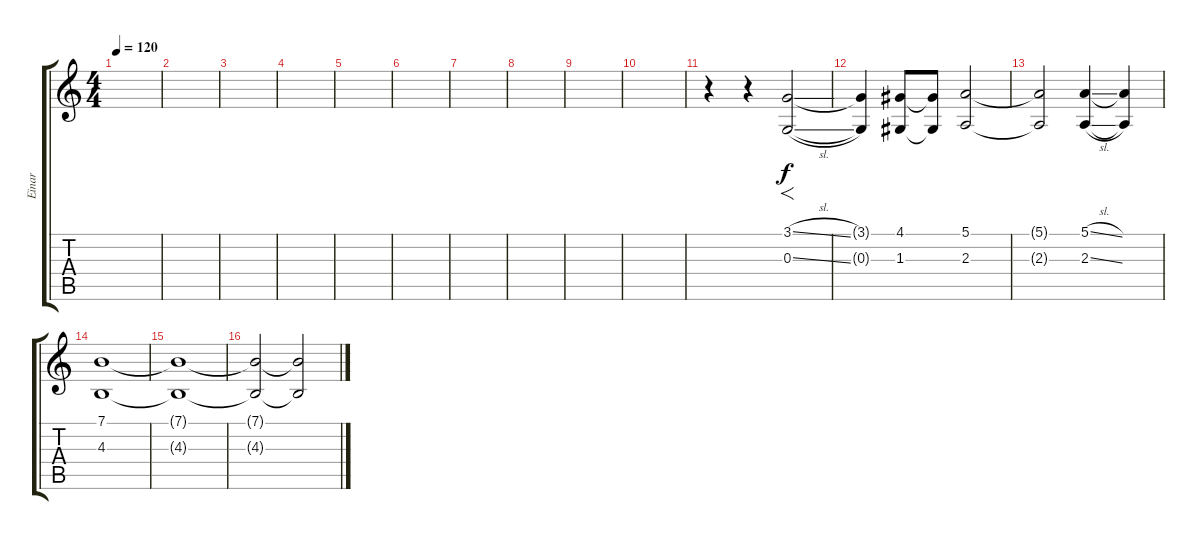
\track ("Einar" "Einar") {instrument stringensemble1}
\staff {score tabs}
\tuning (E4 B3 G3 D3 A2 E2) {hide}
\ts (4 4)
\tempo 120
\clef g2
\ks c
|
|
|
|
|
|
|
|
|
|
r.4 r.4 (3.1{sl} 0.3{sl}).2{f} |
(3.1{t} 0.3{t}).4 (4.1 1.3).8 (4.1{t} 1.3{t}).8 (5.1 2.3).2 |
(5.1{t} 2.3{t}).2 (5.1{sl} 2.3{sl}).4 (5.1{t} 2.3{t}).4 |
(7.1 4.3).1 |
(7.1{t} 4.3{t}).1 |
(7.1{t} 4.3{t}).2 (7.1{t} 4.3{t}).2
